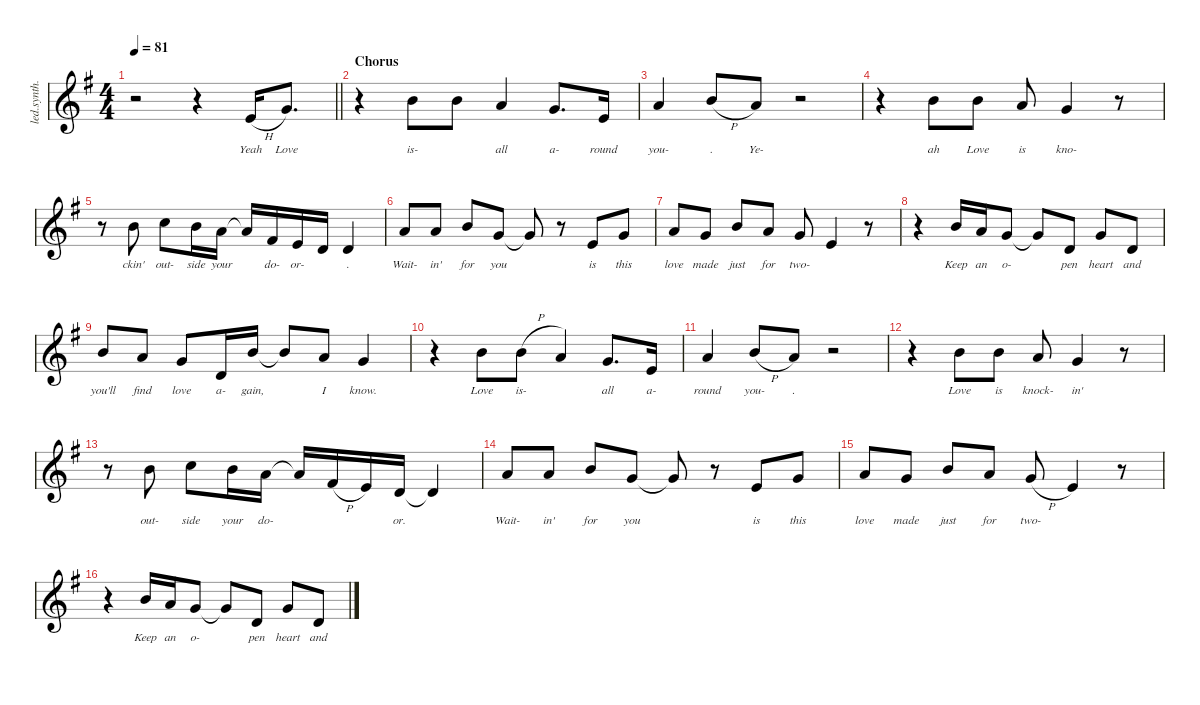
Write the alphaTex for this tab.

\defaultSystemsLayout 4
\hideDynamics
\bracketExtendMode nobrackets
\track ("Vocal" "led.synth.") {instrument lead2sawtooth}
\staff {score}
\tuning (E4 B3 G3 D3 A2 E2)
\ts (4 4)
\beaming (8 2 2 2 2)
\tempo 81
\clef g2
\barLineRight lightlight
\ks eminor
r.2{dy f instrument lead2sawtooth} r.4 0.1{h acc forcenatural}.16{lyrics (0 "Yeah") lyrics (1 "") lyrics (2 "") lyrics (3 "") lyrics (4 "")} 3.1{acc forcenatural}.8{d lyrics (0 "Love") lyrics (1 "") lyrics (2 "") lyrics (3 "") lyrics (4 "")} |
\section ("" "Chorus")
r.4 7.1{acc forcenatural}.8{lyrics (0 "is-") lyrics (1 "") lyrics (2 "") lyrics (3 "") lyrics (4 "")} 7.1{acc forcenatural}.8{lyrics (0 " ") lyrics (1 "") lyrics (2 "") lyrics (3 "") lyrics (4 "")} 5.1{acc forcenatural}.4{lyrics (0 "all") lyrics (1 "") lyrics (2 "") lyrics (3 "") lyrics (4 "")} 3.1{acc forcenatural}.8{d lyrics (0 "a-") lyrics (1 "") lyrics (2 "") lyrics (3 "") lyrics (4 "")} 0.1{acc forcenatural}.16{lyrics (0 "round") lyrics (1 "") lyrics (2 "") lyrics (3 "") lyrics (4 "")} |
5.1{acc forcenatural}.4{lyrics (0 "you-") lyrics (1 "") lyrics (2 "") lyrics (3 "") lyrics (4 "")} 7.1{h acc forcenatural}.8{lyrics (0 ".") lyrics (1 "") lyrics (2 "") lyrics (3 "") lyrics (4 "")} 5.1{acc forcenatural}.8{lyrics (0 "Ye-") lyrics (1 "") lyrics (2 "") lyrics (3 "") lyrics (4 "")} r.2 |
r.4 7.1{acc forcenatural}.8{lyrics (0 "ah") lyrics (1 "") lyrics (2 "") lyrics (3 "") lyrics (4 "")} 7.1{acc forcenatural}.8{lyrics (0 "Love") lyrics (1 "") lyrics (2 "") lyrics (3 "") lyrics (4 "")} 5.1{acc forcenatural}.8{lyrics (0 "is") lyrics (1 "") lyrics (2 "") lyrics (3 "") lyrics (4 "")} 3.1{acc forcenatural}.4{lyrics (0 "kno-") lyrics (1 "") lyrics (2 "") lyrics (3 "") lyrics (4 "")} r.8 |
r.8 7.1{acc forcenatural}.8{lyrics (0 "ckin'") lyrics (1 "") lyrics (2 "") lyrics (3 "") lyrics (4 "")} 13.2{acc forcenatural}.8{lyrics (0 "out-") lyrics (1 "") lyrics (2 "") lyrics (3 "") lyrics (4 "")} 7.1{acc forcenatural}.16{lyrics (0 "side") lyrics (1 "") lyrics (2 "") lyrics (3 "") lyrics (4 "")} 5.1{acc forcenatural}.16{lyrics (0 "your") lyrics (1 "") lyrics (2 "") lyrics (3 "") lyrics (4 "")} 5.1{t acc forcenatural}.16 2.1{acc #}.16{lyrics (0 "do-") lyrics (1 "") lyrics (2 "") lyrics (3 "") lyrics (4 "")} 0.1{acc forcenatural}.16{lyrics (0 "or-") lyrics (1 "") lyrics (2 "") lyrics (3 "") lyrics (4 "")} 3.2{acc forcenatural}.16 3.2{acc forcenatural}.4{lyrics (0 ".") lyrics (1 "") lyrics (2 "") lyrics (3 "") lyrics (4 "")} |
5.1{acc forcenatural}.8{lyrics (0 "Wait-") lyrics (1 "") lyrics (2 "") lyrics (3 "") lyrics (4 "")} 5.1{acc forcenatural}.8{lyrics (0 "in'") lyrics (1 "") lyrics (2 "") lyrics (3 "") lyrics (4 "")} 7.1{acc forcenatural}.8{lyrics (0 "for") lyrics (1 "") lyrics (2 "") lyrics (3 "") lyrics (4 "")} 3.1{acc forcenatural}.8{lyrics (0 "you") lyrics (1 "") lyrics (2 "") lyrics (3 "") lyrics (4 "")} 3.1{t acc forcenatural}.8 r.8 0.1{acc forcenatural}.8{lyrics (0 "is") lyrics (1 "") lyrics (2 "") lyrics (3 "") lyrics (4 "")} 3.1{acc forcenatural}.8{lyrics (0 "this") lyrics (1 "") lyrics (2 "") lyrics (3 "") lyrics (4 "")} |
5.1{acc forcenatural}.8{lyrics (0 "love") lyrics (1 "") lyrics (2 "") lyrics (3 "") lyrics (4 "")} 3.1{acc forcenatural}.8{lyrics (0 "made") lyrics (1 "") lyrics (2 "") lyrics (3 "") lyrics (4 "")} 7.1{acc forcenatural}.8{lyrics (0 "just") lyrics (1 "") lyrics (2 "") lyrics (3 "") lyrics (4 "")} 5.1{acc forcenatural}.8{lyrics (0 "for") lyrics (1 "") lyrics (2 "") lyrics (3 "") lyrics (4 "")} 3.1{acc forcenatural}.8{lyrics (0 "two-") lyrics (1 "") lyrics (2 "") lyrics (3 "") lyrics (4 "")} 0.1{acc forcenatural}.4 r.8 |
r.4 7.1{acc forcenatural}.16{lyrics (0 "Keep") lyrics (1 "") lyrics (2 "") lyrics (3 "") lyrics (4 "")} 5.1{acc forcenatural}.16{lyrics (0 "an") lyrics (1 "") lyrics (2 "") lyrics (3 "") lyrics (4 "")} 3.1{acc forcenatural}.8{lyrics (0 "o-") lyrics (1 "") lyrics (2 "") lyrics (3 "") lyrics (4 "")} 3.1{t acc forcenatural}.8 3.2{acc forcenatural}.8{lyrics (0 "pen") lyrics (1 "") lyrics (2 "") lyrics (3 "") lyrics (4 "")} 3.1{acc forcenatural}.8{lyrics (0 "heart") lyrics (1 "") lyrics (2 "") lyrics (3 "") lyrics (4 "")} 3.2{acc forcenatural}.8{lyrics (0 "and") lyrics (1 "") lyrics (2 "") lyrics (3 "") lyrics (4 "")} |
7.1{acc forcenatural}.8{lyrics (0 "you'll") lyrics (1 "") lyrics (2 "") lyrics (3 "") lyrics (4 "")} 5.1{acc forcenatural}.8{lyrics (0 "find") lyrics (1 "") lyrics (2 "") lyrics (3 "") lyrics (4 "")} 3.1{acc forcenatural}.8{lyrics (0 "love") lyrics (1 "") lyrics (2 "") lyrics (3 "") lyrics (4 "")} 3.2{acc forcenatural}.16{lyrics (0 "a-") lyrics (1 "") lyrics (2 "") lyrics (3 "") lyrics (4 "")} 7.1{acc forcenatural}.16{lyrics (0 "gain,") lyrics (1 "") lyrics (2 "") lyrics (3 "") lyrics (4 "")} 7.1{t acc forcenatural}.8 5.1{acc forcenatural}.8{lyrics (0 "I") lyrics (1 "") lyrics (2 "") lyrics (3 "") lyrics (4 "")} 3.1{acc forcenatural}.4{lyrics (0 "know.") lyrics (1 "") lyrics (2 "") lyrics (3 "") lyrics (4 "")} |
r.4 7.1{acc forcenatural}.8{lyrics (0 "Love") lyrics (1 "") lyrics (2 "") lyrics (3 "") lyrics (4 "")} 7.1{h acc forcenatural}.8{lyrics (0 "is-") lyrics (1 "") lyrics (2 "") lyrics (3 "") lyrics (4 "")} 5.1{acc forcenatural}.4{lyrics (0 " ") lyrics (1 "") lyrics (2 "") lyrics (3 "") lyrics (4 "")} 3.1{acc forcenatural}.8{d lyrics (0 "all") lyrics (1 "") lyrics (2 "") lyrics (3 "") lyrics (4 "")} 0.1{acc forcenatural}.16{lyrics (0 "a-") lyrics (1 "") lyrics (2 "") lyrics (3 "") lyrics (4 "")} |
5.1{acc forcenatural}.4{lyrics (0 "round") lyrics (1 "") lyrics (2 "") lyrics (3 "") lyrics (4 "")} 7.1{h acc forcenatural}.8{lyrics (0 "you-") lyrics (1 "") lyrics (2 "") lyrics (3 "") lyrics (4 "")} 5.1{acc forcenatural}.8{lyrics (0 ".") lyrics (1 "") lyrics (2 "") lyrics (3 "") lyrics (4 "")} r.2 |
r.4 7.1{acc forcenatural}.8{lyrics (0 "Love") lyrics (1 "") lyrics (2 "") lyrics (3 "") lyrics (4 "")} 7.1{acc forcenatural}.8{lyrics (0 "is") lyrics (1 "") lyrics (2 "") lyrics (3 "") lyrics (4 "")} 5.1{acc forcenatural}.8{lyrics (0 "knock-") lyrics (1 "") lyrics (2 "") lyrics (3 "") lyrics (4 "")} 3.1{acc forcenatural}.4{lyrics (0 "in'") lyrics (1 "") lyrics (2 "") lyrics (3 "") lyrics (4 "")} r.8 |
r.8 7.1{acc forcenatural}.8{lyrics (0 "out-") lyrics (1 "") lyrics (2 "") lyrics (3 "") lyrics (4 "")} 13.2{acc forcenatural}.8{lyrics (0 "side") lyrics (1 "") lyrics (2 "") lyrics (3 "") lyrics (4 "")} 7.1{acc forcenatural}.16{lyrics (0 "your") lyrics (1 "") lyrics (2 "") lyrics (3 "") lyrics (4 "")} 5.1{acc forcenatural}.16{lyrics (0 "do-") lyrics (1 "") lyrics (2 "") lyrics (3 "") lyrics (4 "")} 5.1{t acc forcenatural}.16 2.1{h acc #}.16 0.1{acc forcenatural}.16 3.2{acc forcenatural}.16{lyrics (0 "or.") lyrics (1 "") lyrics (2 "") lyrics (3 "") lyrics (4 "")} 3.2{t acc forcenatural}.4 |
5.1{acc forcenatural}.8{lyrics (0 "Wait-") lyrics (1 "") lyrics (2 "") lyrics (3 "") lyrics (4 "")} 5.1{acc forcenatural}.8{lyrics (0 "in'") lyrics (1 "") lyrics (2 "") lyrics (3 "") lyrics (4 "")} 7.1{acc forcenatural}.8{lyrics (0 "for") lyrics (1 "") lyrics (2 "") lyrics (3 "") lyrics (4 "")} 3.1{acc forcenatural}.8{lyrics (0 "you") lyrics (1 "") lyrics (2 "") lyrics (3 "") lyrics (4 "")} 3.1{t acc forcenatural}.8 r.8 0.1{acc forcenatural}.8{lyrics (0 "is") lyrics (1 "") lyrics (2 "") lyrics (3 "") lyrics (4 "")} 3.1{acc forcenatural}.8{lyrics (0 "this") lyrics (1 "") lyrics (2 "") lyrics (3 "") lyrics (4 "")} |
5.1{acc forcenatural}.8{lyrics (0 "love") lyrics (1 "") lyrics (2 "") lyrics (3 "") lyrics (4 "")} 3.1{acc forcenatural}.8{lyrics (0 "made") lyrics (1 "") lyrics (2 "") lyrics (3 "") lyrics (4 "")} 7.1{acc forcenatural}.8{lyrics (0 "just") lyrics (1 "") lyrics (2 "") lyrics (3 "") lyrics (4 "")} 5.1{acc forcenatural}.8{lyrics (0 "for") lyrics (1 "") lyrics (2 "") lyrics (3 "") lyrics (4 "")} 3.1{h acc forcenatural}.8{lyrics (0 "two-") lyrics (1 "") lyrics (2 "") lyrics (3 "") lyrics (4 "")} 0.1{acc forcenatural}.4 r.8 |
r.4 7.1{acc forcenatural}.16{lyrics (0 "Keep") lyrics (1 "") lyrics (2 "") lyrics (3 "") lyrics (4 "")} 5.1{acc forcenatural}.16{lyrics (0 "an") lyrics (1 "") lyrics (2 "") lyrics (3 "") lyrics (4 "")} 3.1{acc forcenatural}.8{lyrics (0 "o-") lyrics (1 "") lyrics (2 "") lyrics (3 "") lyrics (4 "")} 3.1{t acc forcenatural}.8 3.2{acc forcenatural}.8{lyrics (0 "pen") lyrics (1 "") lyrics (2 "") lyrics (3 "") lyrics (4 "")} 3.1{acc forcenatural}.8{lyrics (0 "heart") lyrics (1 "") lyrics (2 "") lyrics (3 "") lyrics (4 "")} 3.2{acc forcenatural}.8{lyrics (0 "and") lyrics (1 "") lyrics (2 "") lyrics (3 "") lyrics (4 "")}
